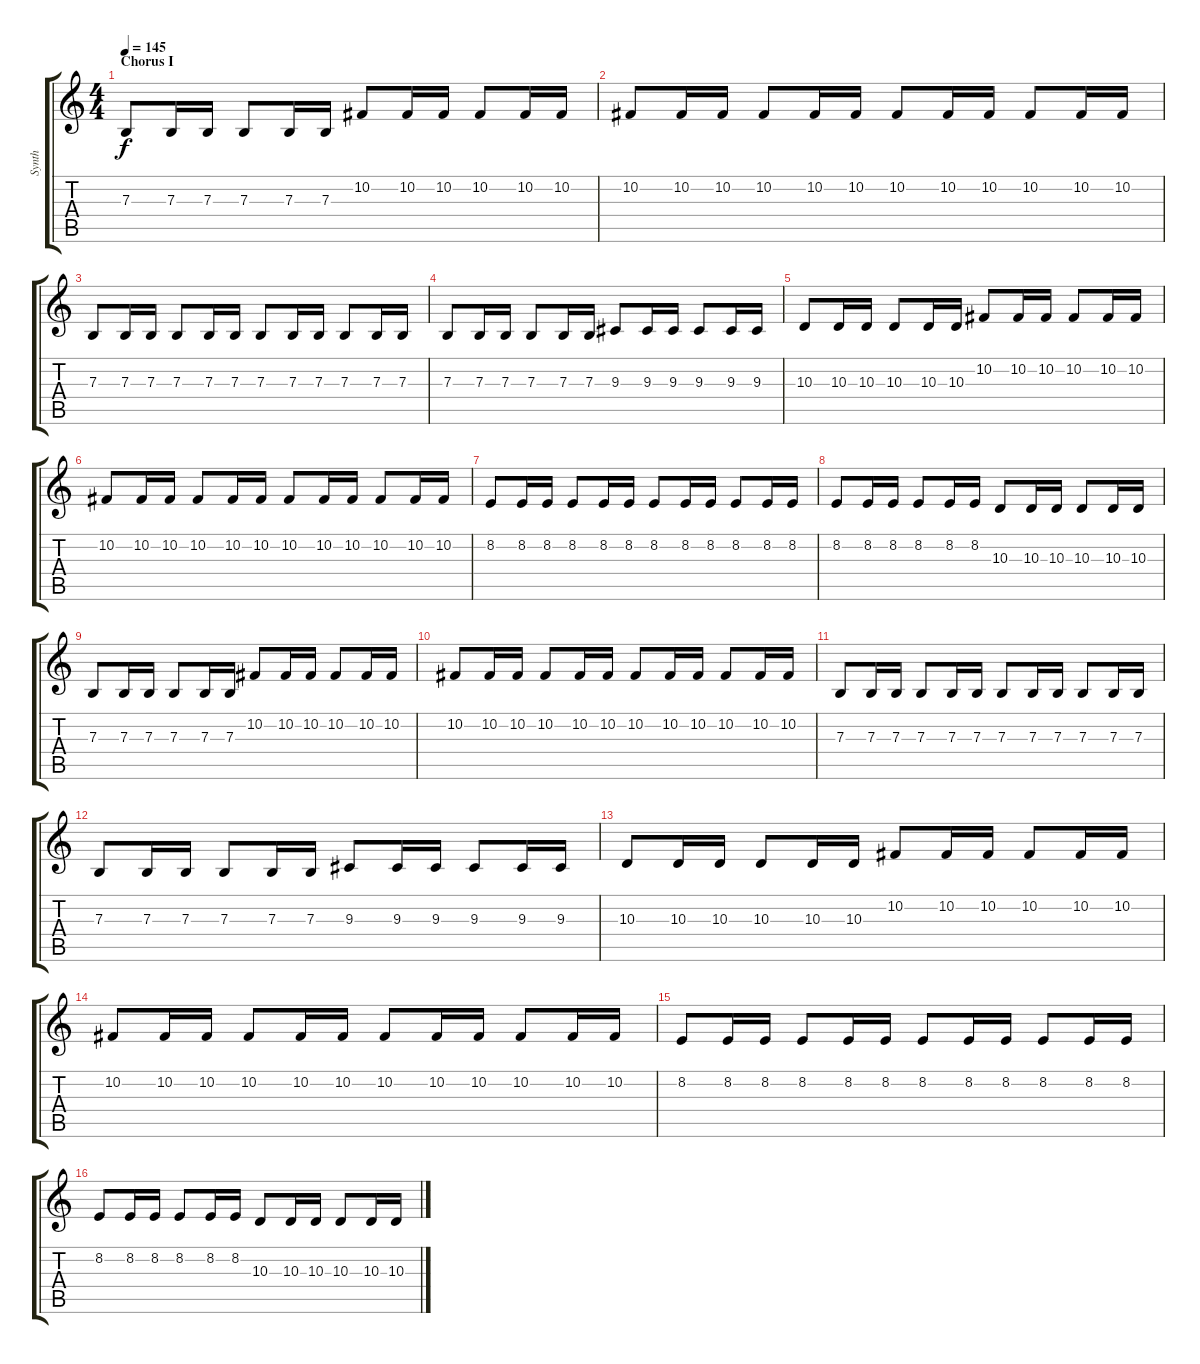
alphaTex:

\track ("Synth" "Synth") {instrument synthstrings2}
\staff {score tabs}
\tuning (Db4 Ab3 E3 B2 Gb2 B1) {hide}
\ts (4 4)
\section ("" "Chorus I")
\tempo 145
\clef g2
\ks c
7.3.8{dy f volume 12 instrument stringensemble1} 7.3.16 7.3.16 7.3.8 7.3.16 7.3.16 10.2.8 10.2.16 10.2.16 10.2.8 10.2.16 10.2.16 |
10.2.8 10.2.16 10.2.16 10.2.8 10.2.16 10.2.16 10.2.8 10.2.16 10.2.16 10.2.8 10.2.16 10.2.16 |
7.3.8 7.3.16 7.3.16 7.3.8 7.3.16 7.3.16 7.3.8 7.3.16 7.3.16 7.3.8 7.3.16 7.3.16 |
7.3.8 7.3.16 7.3.16 7.3.8 7.3.16 7.3.16 9.3.8 9.3.16 9.3.16 9.3.8 9.3.16 9.3.16 |
10.3.8 10.3.16 10.3.16 10.3.8 10.3.16 10.3.16 10.2.8 10.2.16 10.2.16 10.2.8 10.2.16 10.2.16 |
10.2.8 10.2.16 10.2.16 10.2.8 10.2.16 10.2.16 10.2.8 10.2.16 10.2.16 10.2.8 10.2.16 10.2.16 |
8.2.8 8.2.16 8.2.16 8.2.8 8.2.16 8.2.16 8.2.8 8.2.16 8.2.16 8.2.8 8.2.16 8.2.16 |
8.2.8 8.2.16 8.2.16 8.2.8 8.2.16 8.2.16 10.3.8 10.3.16 10.3.16 10.3.8 10.3.16 10.3.16 |
7.3.8{volume 13} 7.3.16 7.3.16 7.3.8 7.3.16 7.3.16 10.2.8 10.2.16 10.2.16 10.2.8 10.2.16 10.2.16 |
10.2.8 10.2.16 10.2.16 10.2.8 10.2.16 10.2.16 10.2.8 10.2.16 10.2.16 10.2.8 10.2.16 10.2.16 |
7.3.8 7.3.16 7.3.16 7.3.8 7.3.16 7.3.16 7.3.8 7.3.16 7.3.16 7.3.8 7.3.16 7.3.16 |
7.3.8 7.3.16 7.3.16 7.3.8 7.3.16 7.3.16 9.3.8 9.3.16 9.3.16 9.3.8 9.3.16 9.3.16 |
10.3.8 10.3.16 10.3.16 10.3.8 10.3.16 10.3.16 10.2.8 10.2.16 10.2.16 10.2.8 10.2.16 10.2.16 |
10.2.8 10.2.16 10.2.16 10.2.8 10.2.16 10.2.16 10.2.8 10.2.16 10.2.16 10.2.8 10.2.16 10.2.16 |
8.2.8 8.2.16 8.2.16 8.2.8 8.2.16 8.2.16 8.2.8 8.2.16 8.2.16 8.2.8 8.2.16 8.2.16 |
8.2.8 8.2.16 8.2.16 8.2.8 8.2.16 8.2.16 10.3.8 10.3.16 10.3.16 10.3.8 10.3.16 10.3.16
